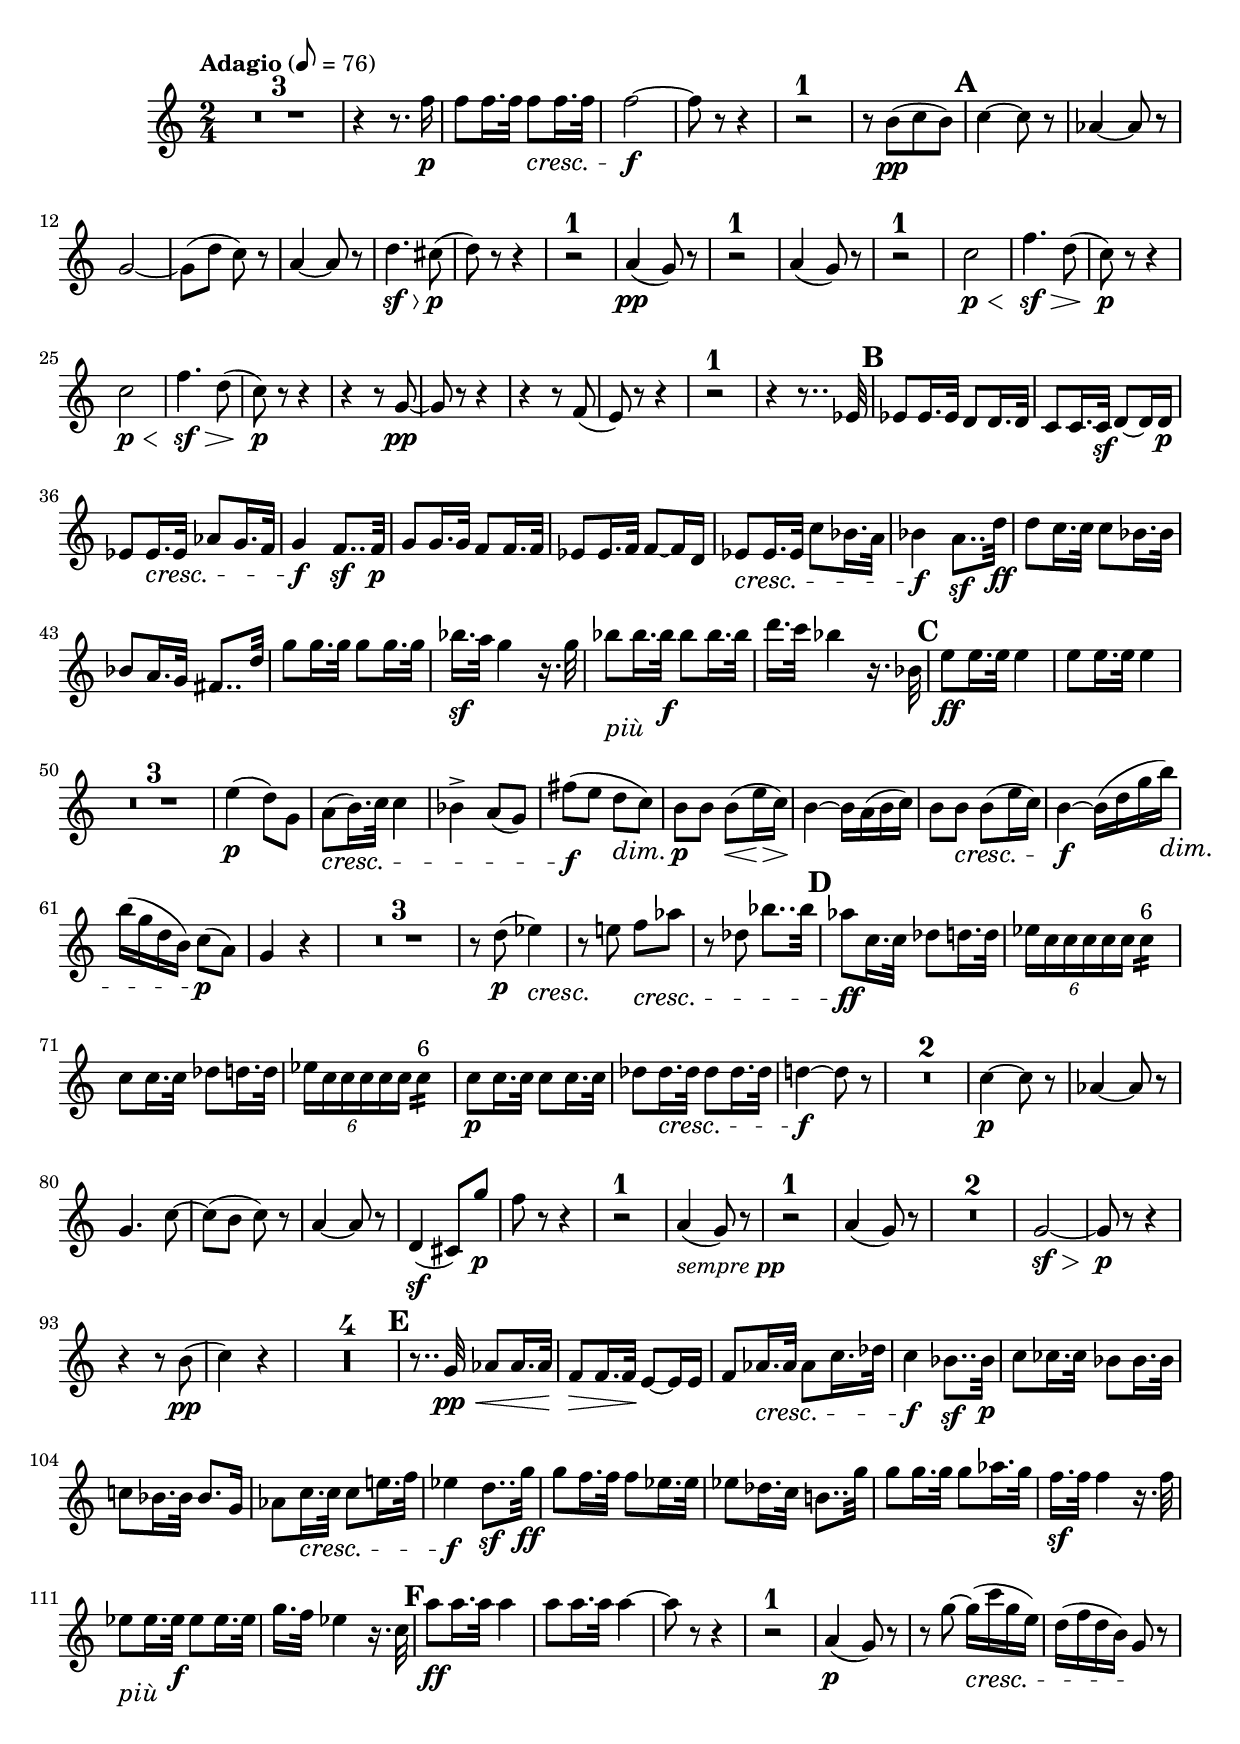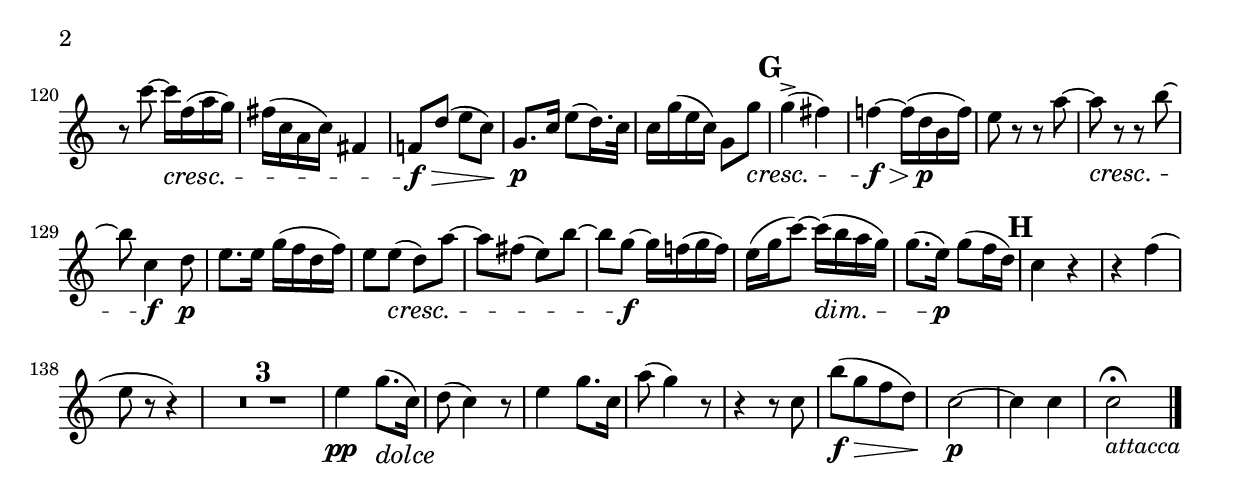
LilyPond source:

\version "2.12.3"      %Mendelssohn Symphony No. 3 - Clarinette 1
                       %III Adagio cantabile
\include "Globals.ly"

padText = #(define-music-function (parser location padding) (number?)
	  #{\once \override TextScript #'padding = #$padding #})

\relative c'{
	\clef treble
	\Ftime \Fkey \FstringTempo
	\compressFullBarRests
	\override DynamicLineSpanner #'staff-padding = #2
	
	R2*3
	r4 r8. f'16\p
	f8 f16. f32\cresc f8 f16. f32
	f2~\f f8 r8 r4
	r2^\markup {\bold\medium\number 1}
	r8 b,8\pp [(c b)] \mark \default
	c4~ c8 r8
	aes4~ aes8 r8
	g2~
  	g8 (d' c) r8
  	a4~ a8 r8
  %15
  	d4.\sf\> cis8\p\!
  	(d8) r8 r4
  	r2^\markup {\bold\medium\number 1}
  	a4\pp (g8) r8
  	r2^\markup {\bold\medium\number 1}
  	a4 (g8) r8
  	r2^\markup {\bold\medium\number 1}
  	c2\p\<
  	f4.\sf \> d8
  	(c8\p) r8 r4
  	c2\p\<
  	f4.\sf \> d8
  	(c8\p) r8 r4
  	r4 r8 g8~\pp
  	g8 r8 r4
  %30
  	r4 r8 f8
  	(e8) r8 r4
  	r2^\markup {\bold\medium\number 1}
  	r4 r8.. ees32 \mark \default
  	ees8 ees16. ees32 d8 d16. d32
  	c8 c16. c32\sf d8~ d16 d\p
  	ees8\cresc ees16. ees32 aes8 g16. f32
  	g4\f f8..\sf f32\p
  	g8 g16. g32 f8 f16. f32
%39
	ees8 ees16. f32 f8~ f16 d16\cresc
	ees8 ees16. ees32 c'8 bes16. a32
	bes4\f a8..\sf d32\ff
	d8 c16. c32 c8 bes16. bes32
	bes8 a16. g32 fis8.. d'32
	g8 g16. g32 g8 g16. g32
	bes16.\sf a32 g4 r16. g32
%46

	\padText #2.5 bes8_\markup {\italic \larger \medium "più"} 
	bes16. bes32\f bes8 bes16. bes32
	d16. c32 bes4 r16. bes,32 \mark \default
	e8\ff e16. e32 e4
	e8 e16. e32 e4
	R2*3
	e4\p (d8) g,\cresc
	a8 (b16.) c32 c4
	bes4-> a8 (g)
	fis'8\f (e\dim d c)
%57
	b8\p b b\< (e16\> c\!)
	b4~ b16 a (b c)
	b8\cresc b b (e16 c)
	b4~\f b16 (d g\dim b)
	b (g d b) c8\p (a)
	g4 r4
	R2*3
	r8 d'8\p (\padText #2 ees4_\markup {\italic \larger \medium "cresc."}) 
	r8 e!8\cresc f aes
%68
	r8 des,8 bes'8.. bes32 \mark \default
	aes8\ff c,16. c32 des8 d16. d32
	\times 4/6 {ees16 c c c c c} c4:16^"6"
	c8 c16. c32 des8 d16. d32
	\times 4/6 {ees16 c c c c c} c4:16^"6"
	c8\p c16. c32 c8 c16. c32
%74
	des8\cresc des16. des32 des8 des16. des32
	d!4~\f d8 r8
	R2*2
	c4~\p c8 r8
	aes4~ aes8 r8
	g4. c8~
	c8 (b c) r8
	a4~ a8 r8
	d,4\sf (cis8) g''\p
	f8 r8 r4
	r2^\markup {\bold\medium\number 1}
%86
	\padText #2 a,4_\markup {\italic \medium {sempre \bold pp}} (g8) r8
	r2^\markup {\bold\medium\number 1}
	a4 (g8) r8
	R2*2
	g2~\sf\>
	g8\p r8 r4
	r4 r8 b8\pp
	(c4) r4
	R2*4 \mark \default
	r8.. g32\pp\< aes8 aes16. aes32
	f8\> f16. f32\! e8~ e16 e
	f8\cresc aes16. aes32 aes8 c16. des32
%102
	c4\f bes8..\sf bes32\p
	c8 ces16. ces32 bes8 bes16. bes32
	c!8 bes16. bes32 bes8. g16
	aes8\cresc c16. c32 c8 e!16. f32
	ees4\f d8..\sf g32\ff
	g8 f16. f32 f8 ees16. ees32
	ees8 des16. c32 b!8.. g'32
%109
	g8 g16. g32 g8 aes16. g32
	f16.\sf f32 f4 r16. f32
	\padText #2.5 ees8_\markup {\italic \large più} ees16. ees32\f ees8 ees16. ees32
	g16. f32 ees4 r16. c32 \mark \default
	a'8\ff  a16. a32 a4
	a8 a16. a32 a4~
	a8 r8 r4
	r2^\markup {\bold\medium\number 1}
%117
	a,4\p (g8) r8
	r8 g'8~\cresc g16 (c g e)
	d16 (f d b) g8\! r8
	r8 c'8~\cresc c16 f, (a g)
	fis16 (c a c) fis,!4
	f!8\f\> d' (e c\!)
	g8.\p c16 e8 (d16.) c32
	c16 g' (e c) g8\cresc g' \mark \default
	g4-> (fis)
%126
	f!4~\f\> f16 (d\p b f')
	e8 r8 r a~\cresc
	a8 r8 r b~
	b8 c,4\f d8\p
	e8. e16 g (f d f)
	e8\cresc e (d) a'~
	a8 fis (e) b'~
	b g~\f g16 f! (g f)
	e16 (g c8)~\dim c16 (b a g)
%135
	g8. (e16\p) g8 (f16 d) \mark \default
	c4 r4
	r4 f4
	(e8 r8 r4)
	R2*3
	e4\pp \padText #1.5 g8._\markup {\italic \large dolce} (c,16)
	d8 (c4) r8
	e4 g8. c,16
	a'8 (g4) r8
	r4 r8 c,8
	b'8\f\> [(g f d)]
	c2~\p
	c4 c
	c2_\markup {\italic \medium "attacca"}\fermata \bar "|."
	\break
}%end music
